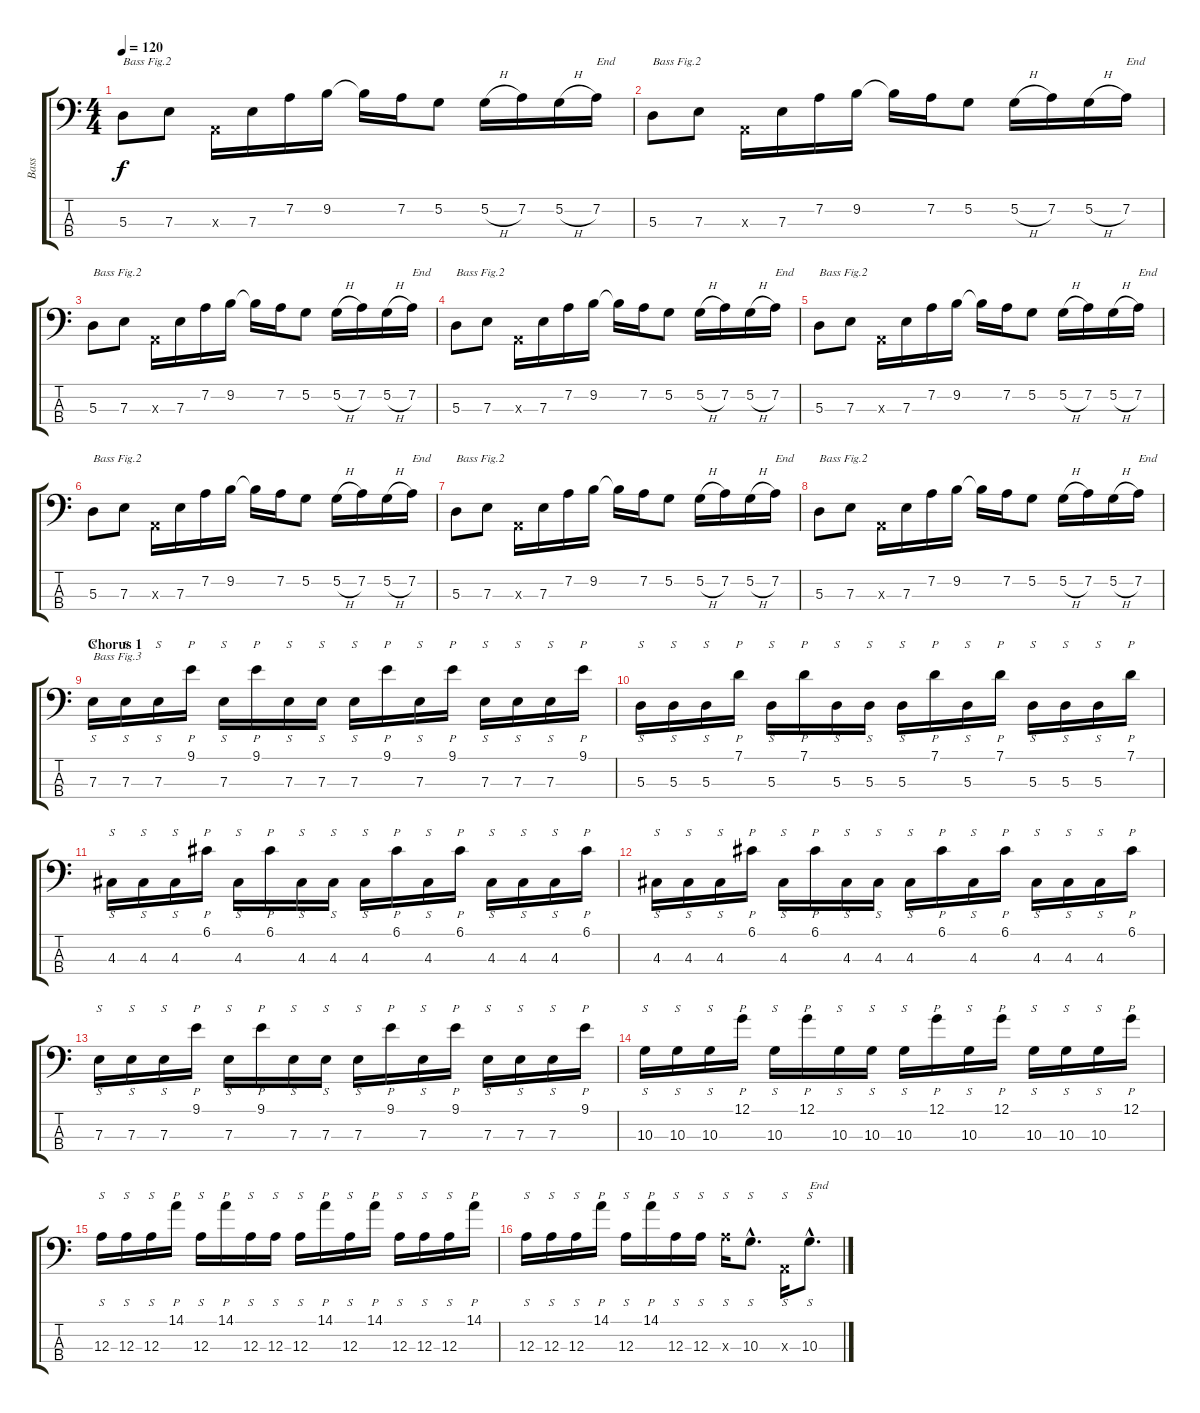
\track ("Bass" "Bass") {instrument electricbassfinger}
\staff {score tabs}
\tuning (G2 D2 A1 E1) {hide}
\ts (4 4)
\tempo 120
\clef f4
\ks c
5.3.8{txt "Bass Fig.2" dy f} 7.3.8 0.3{x}.16 7.3.16 7.2.16 9.2.16 9.2{t}.16 7.2.16 5.2.8 5.2{h}.16 7.2.16 5.2{h}.16 7.2.16{txt "End"} |
5.3.8{txt "Bass Fig.2"} 7.3.8 0.3{x}.16 7.3.16 7.2.16 9.2.16 9.2{t}.16 7.2.16 5.2.8 5.2{h}.16 7.2.16 5.2{h}.16 7.2.16{txt "End"} |
5.3.8{txt "Bass Fig.2"} 7.3.8 0.3{x}.16 7.3.16 7.2.16 9.2.16 9.2{t}.16 7.2.16 5.2.8 5.2{h}.16 7.2.16 5.2{h}.16 7.2.16{txt "End"} |
5.3.8{txt "Bass Fig.2"} 7.3.8 0.3{x}.16 7.3.16 7.2.16 9.2.16 9.2{t}.16 7.2.16 5.2.8 5.2{h}.16 7.2.16 5.2{h}.16 7.2.16{txt "End"} |
5.3.8{txt "Bass Fig.2"} 7.3.8 0.3{x}.16 7.3.16 7.2.16 9.2.16 9.2{t}.16 7.2.16 5.2.8 5.2{h}.16 7.2.16 5.2{h}.16 7.2.16{txt "End"} |
5.3.8{txt "Bass Fig.2"} 7.3.8 0.3{x}.16 7.3.16 7.2.16 9.2.16 9.2{t}.16 7.2.16 5.2.8 5.2{h}.16 7.2.16 5.2{h}.16 7.2.16{txt "End"} |
5.3.8{txt "Bass Fig.2"} 7.3.8 0.3{x}.16 7.3.16 7.2.16 9.2.16 9.2{t}.16 7.2.16 5.2.8 5.2{h}.16 7.2.16 5.2{h}.16 7.2.16{txt "End"} |
5.3.8{txt "Bass Fig.2"} 7.3.8 0.3{x}.16 7.3.16 7.2.16 9.2.16 9.2{t}.16 7.2.16 5.2.8 5.2{h}.16 7.2.16 5.2{h}.16 7.2.16{txt "End"} |
\section ("" "Chorus 1")
7.3.16{s txt "Bass Fig.3" instrument slapbass1} 7.3.16{s} 7.3.16{s} 9.1.16{p} 7.3.16{s} 9.1.16{p} 7.3.16{s} 7.3.16{s} 7.3.16{s} 9.1.16{p} 7.3.16{s} 9.1.16{p} 7.3.16{s} 7.3.16{s} 7.3.16{s} 9.1.16{p} |
5.3.16{s} 5.3.16{s} 5.3.16{s} 7.1.16{p} 5.3.16{s} 7.1.16{p} 5.3.16{s} 5.3.16{s} 5.3.16{s} 7.1.16{p} 5.3.16{s} 7.1.16{p} 5.3.16{s} 5.3.16{s} 5.3.16{s} 7.1.16{p} |
4.3.16{s} 4.3.16{s} 4.3.16{s} 6.1.16{p} 4.3.16{s} 6.1.16{p} 4.3.16{s} 4.3.16{s} 4.3.16{s} 6.1.16{p} 4.3.16{s} 6.1.16{p} 4.3.16{s} 4.3.16{s} 4.3.16{s} 6.1.16{p} |
4.3.16{s} 4.3.16{s} 4.3.16{s} 6.1.16{p} 4.3.16{s} 6.1.16{p} 4.3.16{s} 4.3.16{s} 4.3.16{s} 6.1.16{p} 4.3.16{s} 6.1.16{p} 4.3.16{s} 4.3.16{s} 4.3.16{s} 6.1.16{p} |
7.3.16{s} 7.3.16{s} 7.3.16{s} 9.1.16{p} 7.3.16{s} 9.1.16{p} 7.3.16{s} 7.3.16{s} 7.3.16{s} 9.1.16{p} 7.3.16{s} 9.1.16{p} 7.3.16{s} 7.3.16{s} 7.3.16{s} 9.1.16{p} |
10.3.16{s} 10.3.16{s} 10.3.16{s} 12.1.16{p} 10.3.16{s} 12.1.16{p} 10.3.16{s} 10.3.16{s} 10.3.16{s} 12.1.16{p} 10.3.16{s} 12.1.16{p} 10.3.16{s} 10.3.16{s} 10.3.16{s} 12.1.16{p} |
12.3.16{s} 12.3.16{s} 12.3.16{s} 14.1.16{p} 12.3.16{s} 14.1.16{p} 12.3.16{s} 12.3.16{s} 12.3.16{s} 14.1.16{p} 12.3.16{s} 14.1.16{p} 12.3.16{s} 12.3.16{s} 12.3.16{s} 14.1.16{p} |
12.3.16{s} 12.3.16{s} 12.3.16{s} 14.1.16{p} 12.3.16{s} 14.1.16{p} 12.3.16{s} 12.3.16{s} 12.3{x}.16{s} 10.3{hac}.8{s d} 0.3{x}.16{s} 10.3{hac}.8{s d txt "End"}
